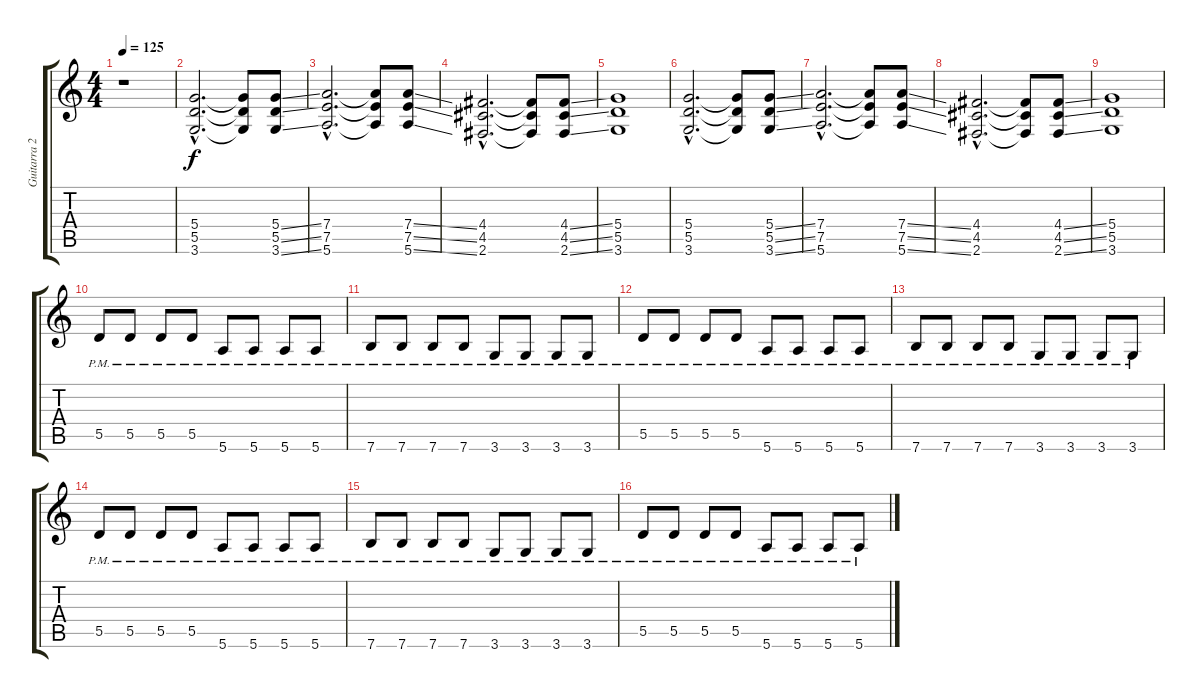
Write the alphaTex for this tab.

\track ("Guitarra 2" "Guitarra 2") {instrument distortionguitar}
\staff {score tabs}
\tuning (E4 B3 G3 D3 A2 E2) {hide}
\ts (4 4)
\tempo 125
\clef g2
\ks c
r.1{dy f instrument distortionguitar} |
(5.4{hac} 5.5{hac} 3.6{hac}).2{d} (5.4{t} 5.5{t} 3.6{t}).8 (5.4{ss} 5.5{ss} 3.6{ss}).8 |
(7.4{hac} 7.5{hac} 5.6{hac}).2{d} (7.4{t} 7.5{t} 5.6{t}).8 (7.4{ss} 7.5{ss} 5.6{ss}).8 |
(4.4{hac} 4.5{hac} 2.6{hac}).2{d} (4.4{t} 4.5{t} 2.6{t}).8 (4.4{ss} 4.5{ss} 2.6{ss}).8 |
(5.4 5.5 3.6).1 |
(5.4{hac} 5.5{hac} 3.6{hac}).2{d} (5.4{t} 5.5{t} 3.6{t}).8 (5.4{ss} 5.5{ss} 3.6{ss}).8 |
(7.4{hac} 7.5{hac} 5.6{hac}).2{d} (7.4{t} 7.5{t} 5.6{t}).8 (7.4{ss} 7.5{ss} 5.6{ss}).8 |
(4.4{hac} 4.5{hac} 2.6{hac}).2{d} (4.4{t} 4.5{t} 2.6{t}).8 (4.4{ss} 4.5{ss} 2.6{ss}).8 |
(5.4 5.5 3.6).1 |
5.5{pm}.8 5.5{pm}.8 5.5{pm}.8 5.5{pm}.8 5.6{pm}.8 5.6{pm}.8 5.6{pm}.8 5.6{pm}.8 |
7.6{pm}.8 7.6{pm}.8 7.6{pm}.8 7.6{pm}.8 3.6{pm}.8 3.6{pm}.8 3.6{pm}.8 3.6{pm}.8 |
5.5{pm}.8 5.5{pm}.8 5.5{pm}.8 5.5{pm}.8 5.6{pm}.8 5.6{pm}.8 5.6{pm}.8 5.6{pm}.8 |
7.6{pm}.8 7.6{pm}.8 7.6{pm}.8 7.6{pm}.8 3.6{pm}.8 3.6{pm}.8 3.6{pm}.8 3.6{pm}.8 |
5.5{pm}.8 5.5{pm}.8 5.5{pm}.8 5.5{pm}.8 5.6{pm}.8 5.6{pm}.8 5.6{pm}.8 5.6{pm}.8 |
7.6{pm}.8 7.6{pm}.8 7.6{pm}.8 7.6{pm}.8 3.6{pm}.8 3.6{pm}.8 3.6{pm}.8 3.6{pm}.8 |
5.5{pm}.8 5.5{pm}.8 5.5{pm}.8 5.5{pm}.8 5.6{pm}.8 5.6{pm}.8 5.6{pm}.8 5.6{pm}.8
